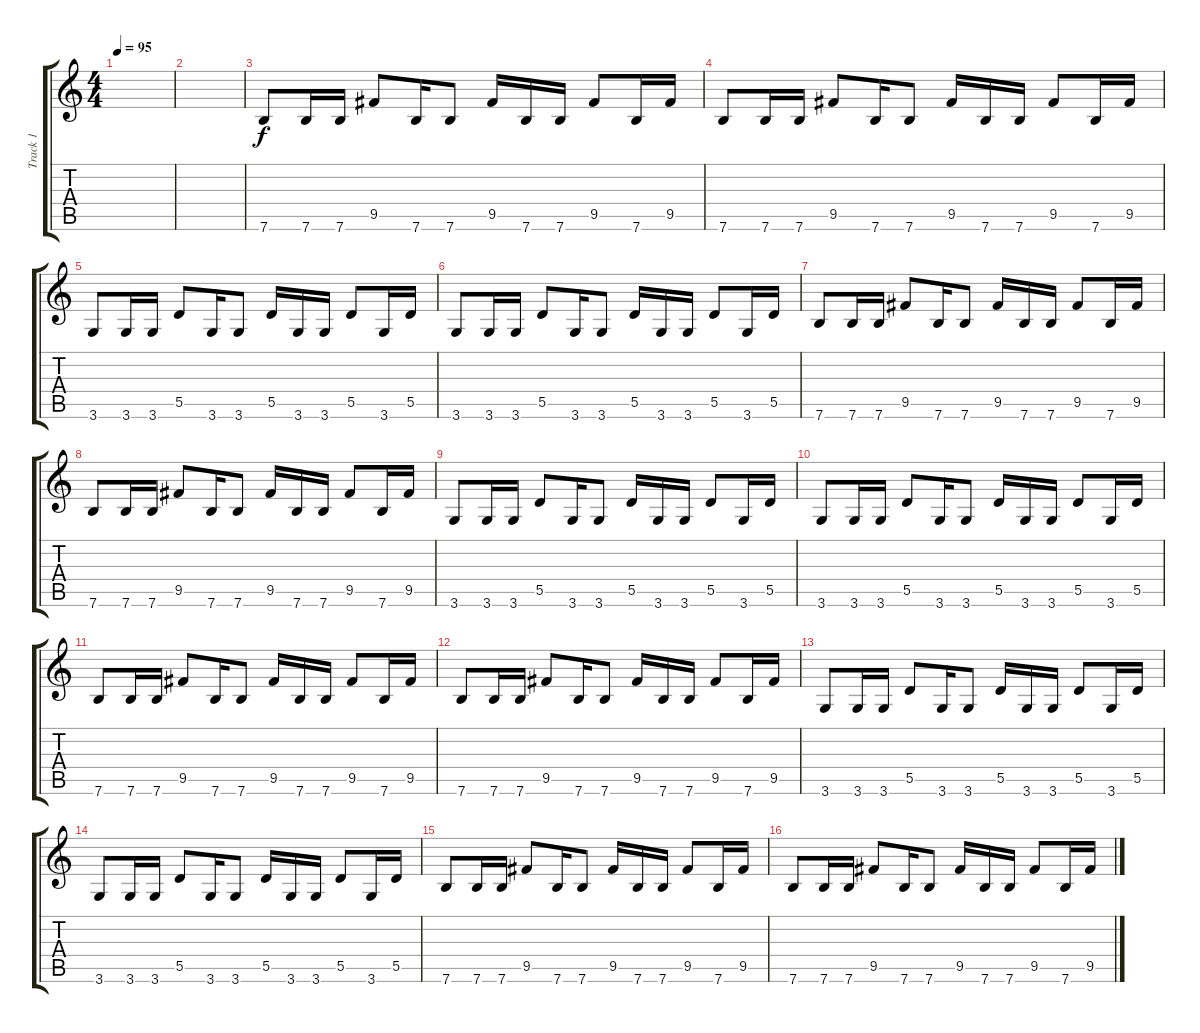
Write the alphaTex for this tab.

\track ("Track 1" "Track 1") {instrument synthbass2}
\staff {score tabs}
\tuning (E4 B3 G3 D3 A2 E2) {hide}
\ts (4 4)
\tempo 95
\clef g2
\ks c
|
|
7.6.8 7.6.16 7.6.16 9.5.8 7.6.16 7.6.8 9.5.16 7.6.16 7.6.16 9.5.8 7.6.16 9.5.16 |
7.6.8 7.6.16 7.6.16 9.5.8 7.6.16 7.6.8 9.5.16 7.6.16 7.6.16 9.5.8 7.6.16 9.5.16 |
3.6.8 3.6.16 3.6.16 5.5.8 3.6.16 3.6.8 5.5.16 3.6.16 3.6.16 5.5.8 3.6.16 5.5.16 |
3.6.8 3.6.16 3.6.16 5.5.8 3.6.16 3.6.8 5.5.16 3.6.16 3.6.16 5.5.8 3.6.16 5.5.16 |
7.6.8 7.6.16 7.6.16 9.5.8 7.6.16 7.6.8 9.5.16 7.6.16 7.6.16 9.5.8 7.6.16 9.5.16 |
7.6.8 7.6.16 7.6.16 9.5.8 7.6.16 7.6.8 9.5.16 7.6.16 7.6.16 9.5.8 7.6.16 9.5.16 |
3.6.8 3.6.16 3.6.16 5.5.8 3.6.16 3.6.8 5.5.16 3.6.16 3.6.16 5.5.8 3.6.16 5.5.16 |
3.6.8 3.6.16 3.6.16 5.5.8 3.6.16 3.6.8 5.5.16 3.6.16 3.6.16 5.5.8 3.6.16 5.5.16 |
7.6.8 7.6.16 7.6.16 9.5.8 7.6.16 7.6.8 9.5.16 7.6.16 7.6.16 9.5.8 7.6.16 9.5.16 |
7.6.8 7.6.16 7.6.16 9.5.8 7.6.16 7.6.8 9.5.16 7.6.16 7.6.16 9.5.8 7.6.16 9.5.16 |
3.6.8 3.6.16 3.6.16 5.5.8 3.6.16 3.6.8 5.5.16 3.6.16 3.6.16 5.5.8 3.6.16 5.5.16 |
3.6.8 3.6.16 3.6.16 5.5.8 3.6.16 3.6.8 5.5.16 3.6.16 3.6.16 5.5.8 3.6.16 5.5.16 |
7.6.8 7.6.16 7.6.16 9.5.8 7.6.16 7.6.8 9.5.16 7.6.16 7.6.16 9.5.8 7.6.16 9.5.16 |
7.6.8 7.6.16 7.6.16 9.5.8 7.6.16 7.6.8 9.5.16 7.6.16 7.6.16 9.5.8 7.6.16 9.5.16
